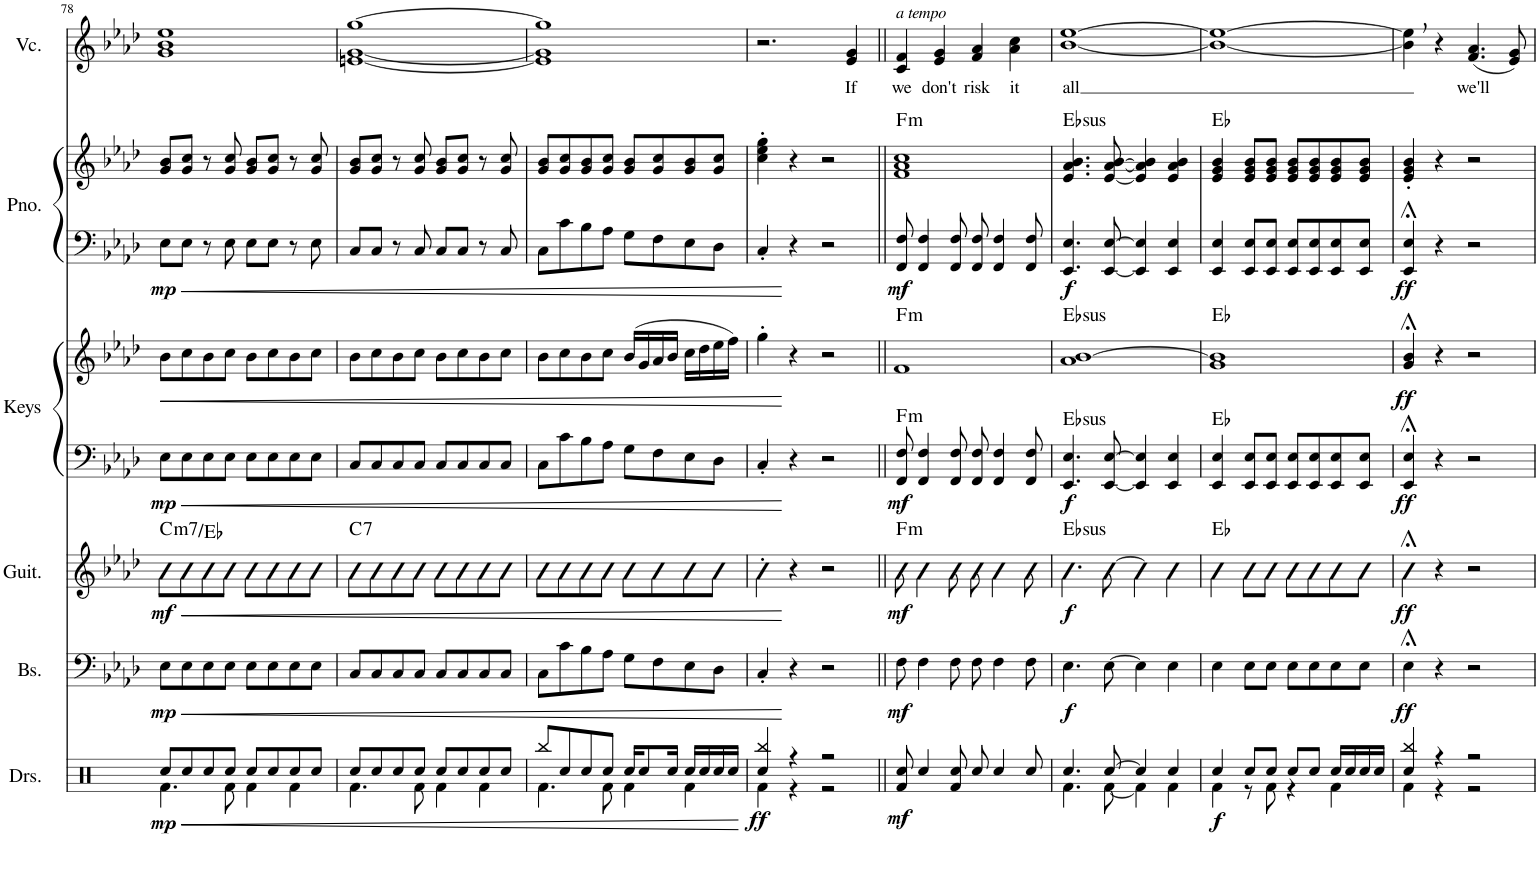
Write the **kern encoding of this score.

**kern	**dynam	**kern	**dynam	**harte	**kern	**kern	**dynam	**harte	**kern	**kern	**dynam	**harte	**kern	**text	**kern	**text
*part6	*part6	*part5	*part5	*part5	*part4	*part4	*part4	*part4	*part3	*part3	*part3	*part3	*part2	*part2	*part1	*part1
*staff8	*staff8	*staff7	*staff7	*	*staff6	*staff5	*staff5/6	*	*staff4	*staff3	*staff3/4	*	*staff2	*staff2	*staff1	*staff1
*I"Bass	*	*I"Guitar	*	*	*I"Keyboards	*	*	*	*I"Piano	*	*	*	*I"BACK Vocal	*	*I"Vocal	*
*I'Bs.	*	*I'Guit.	*	*	*I'Keys	*	*	*	*I'Pno.	*	*	*	*I'Bk.	*	*I'Vc.	*
!!LO:PB:g=z
*clefF4	*	*clefG2	*	*	*clefF4	*clefG2	*	*	*clefF4	*clefG2	*	*	*clefG2	*	*clefG2	*
*Trd7c12	*	*Trd7c12	*	*	*	*	*	*	*	*	*	*	*	*	*	*
*k[b-e-a-d-]	*	*k[b-e-a-d-]	*	*	*k[b-e-a-d-]	*k[b-e-a-d-]	*	*	*k[b-e-a-d-]	*k[b-e-a-d-]	*	*	*k[b-e-a-d-]	*	*k[b-e-a-d-]	*
*M4/4	*	*M4/4	*	*	*M4/4	*M4/4	*	*	*M4/4	*M4/4	*	*	*M4/4	*	*M4/4	*
=78	=78	=78	=78	=78	=78	=78	=78	=78	=78	=78	=78	=78	=78	=78	=78	=78
!	!LO:HP:b	!	!LO:HP:b	!	!	!	!LO:HP:b	!	!	!	!	!	!	!	!	!
*	*	*	*	*	*	*	*	*	*	*	*	*	*	*	*^	*
!	!LO:DY:n=1:b	!	!LO:DY:n=1:b	!LO:H:kt=m7	!	!	!LO:DY:n=1:b=2	!	!	!	!LO:DY:b=2	!	!	!	!	!	!
8E-\L	< mp	8e-\L	< mf	C:min7/b3	8E-\L	8b-\L	< mp	.	8E-\L	8g/ 8b-/L	mp	.	1r	.	1ee-	1g 1b-	.
8E-\	.	8e-\	.	.	8E-\	8cc\	.	.	8E-\J	8g/ 8cc/J	.	.	.	.	.	.	.
8E-\	.	8e-\	.	.	8E-\	8b-\	.	.	8r	8r	.	.	.	.	.	.	.
8E-\J	.	8e-\J	.	.	8E-\J	8cc\J	.	.	8E-\	8g/ 8cc/	.	.	.	.	.	.	.
8E-\L	.	8e-\L	.	.	8E-\L	8b-\L	.	.	8E-\L	8g/ 8b-/L	.	.	.	.	.	.	.
8E-\	.	8e-\	.	.	8E-\	8cc\	.	.	8E-\J	8g/ 8cc/J	.	.	.	.	.	.	.
8E-\	.	8e-\	.	.	8E-\	8b-\	.	.	8r	8r	.	.	.	.	.	.	.
8E-\J	.	8e-\J	.	.	8E-\J	8cc\J	.	.	8E-\	8g/ 8cc/	.	.	.	.	.	.	.
=79	=79	=79	=79	=79	=79	=79	=79	=79	=79	=79	=79	=79	=79	=79	=79	=79	=79
!	!	!	!	!LO:H:kt=7	!	!	!	!	!	!	!	!	!	!	!	!	!
8C/L	.	8c\L	.	C:7	8C/L	8b-\L	.	.	8C/L	8g/ 8b-/L	.	.	1r	.	[1gg	[1en [1g	.
8C/	.	8c\	.	.	8C/	8cc\	.	.	8C/J	8g/ 8cc/J	.	.	.	.	.	.	.
8C/	.	8c\	.	.	8C/	8b-\	.	.	8r	8r	.	.	.	.	.	.	.
8C/J	.	8c\J	.	.	8C/J	8cc\J	.	.	8C/	8g/ 8cc/	.	.	.	.	.	.	.
8C/L	.	8c\L	.	.	8C/L	8b-\L	.	.	8C/L	8g/ 8b-/L	.	.	.	.	.	.	.
8C/	.	8c\	.	.	8C/	8cc\	.	.	8C/J	8g/ 8cc/J	.	.	.	.	.	.	.
8C/	.	8c\	.	.	8C/	8b-\	.	.	8r	8r	.	.	.	.	.	.	.
8C/J	.	8c\J	.	.	8C/J	8cc\J	.	.	8C/	8g/ 8cc/	.	.	.	.	.	.	.
=80	=80	=80	=80	=80	=80	=80	=80	=80	=80	=80	=80	=80	=80	=80	=80	=80	=80
8C\L	.	8cc\L	.	.	8C\L	8b-\L	.	.	8C\L	8g/ 8b-/L	.	.	1r	.	1gg]	1e] 1g]	.
8c\	.	8cc\	.	.	8c\	8cc\	.	.	8c\	8g/ 8cc/	.	.	.	.	.	.	.
8B-\	.	8cc\	.	.	8B-\	8b-\	.	.	8B-\	8g/ 8b-/	.	.	.	.	.	.	.
8A-\J	.	8cc\J	.	.	8A-\J	8cc\J	.	.	8A-\J	8g/ 8cc/J	.	.	.	.	.	.	.
8G\L	.	8cc\L	.	.	8G\L	(16b-/LL	.	.	8G\L	8g/ 8b-/L	.	.	.	.	.	.	.
.	.	.	.	.	.	16g/	.	.	.	.	.	.	.	.	.	.	.
8F\	.	8cc\	.	.	8F\	16a-/	.	.	8F\	8g/ 8cc/	.	.	.	.	.	.	.
.	.	.	.	.	.	16b-/JJ	.	.	.	.	.	.	.	.	.	.	.
8E-\	.	8cc\	.	.	8E-\	16cc\LL	.	.	8E-\	8g/ 8b-/	.	.	.	.	.	.	.
.	.	.	.	.	.	16dd-\	.	.	.	.	.	.	.	.	.	.	.
8D-\J	.	8cc\J	.	.	8D-\J	16ee-\	.	.	8D-\J	8g/ 8cc/J	.	.	.	.	.	.	.
.	.	.	.	.	.	16ff\JJ)	.	.	.	.	.	.	.	.	.	.	.
*	*	*	*	*	*	*	*	*	*	*	*	*	*	*	*v	*v	*
=81	=81	=81	=81	=81	=81	=81	=81	=81	=81	=81	=81	=81	=81	=81	=81	=81
4C'/	.	4cc'\	.	.	4C'/	4gg'\	.	.	4C'/	4cc\' 4ee-\' 4gg\'	.	.	1r	.	2.r	.
4r	[	4r	[	.	4r	4r	[	.	4r	4r	.	.	.	.	.	.
2r	.	2r	.	.	2r	2r	.	.	2r	2r	.	.	.	.	.	.
!	!	!	!	!	!	!	!	!	!	!	!	!	!	!	!	!LO:LY:b
.	.	.	.	.	.	.	.	.	.	.	.	.	.	.	4e-/ 4g/	If
=82||	=82||	=82||	=82||	=82||	=82||	=82||	=82||	=82||	=82||	=82||	=82||	=82||	=82||	=82||	=82||	=82||
!	!	!	!	!	!	!	!	!	!	!	!	!	!	!	!LO:TX:a:i:t=a tempo	!
!	!LO:DY:b	!	!LO:DY:b	!LO:H:kt=m	!	!	!LO:DY:b=2	!LO:H:n=1:kt=m	!	!	!LO:DY:b=2	!	!	!	!	!LO:LY:b
!	!	!	!	!	!	!	!	!LO:H:n=2:kt=m	!	!	!	!LO:H:kt=m	!	!	!	!
8F\	mf	8f\	mf	F:min	8FF/ 8F/	1f	mf	F:min F:min	8FF/ 8F/	1f 1a- 1cc	mf	F:min	4d-	we	4c/ 4f/	we
4F\	.	4f\	.	.	4FF/ 4F/	.	.	.	4FF/ 4F/	.	.	.	.	.	.	.
!	!	!	!	!	!	!	!	!	!	!	!	!	!	!	!	!LO:LY:b
.	.	.	.	.	.	.	.	.	.	.	.	.	4e-	don't	4e-/ 4g/	don't
8F\	.	8f\	.	.	8FF/ 8F/	.	.	.	8FF/ 8F/	.	.	.	.	.	.	.
!	!	!	!	!	!	!	!	!	!	!	!	!	!	!	!	!LO:LY:b
8F\	.	8f\	.	.	8FF/ 8F/	.	.	.	8FF/ 8F/	.	.	.	4f	risk	4f/ 4a-/	risk
4F\	.	4f\	.	.	4FF/ 4F/	.	.	.	4FF/ 4F/	.	.	.	.	.	.	.
!	!	!	!	!	!	!	!	!	!	!	!	!	!	!	!	!LO:LY:b
.	.	.	.	.	.	.	.	.	.	.	.	.	4a-	it	4a-\ 4cc\	it
8F\	.	8f\	.	.	8FF/ 8F/	.	.	.	8FF/ 8F/	.	.	.	.	.	.	.
=83	=83	=83	=83	=83	=83	=83	=83	=83	=83	=83	=83	=83	=83	=83	=83	=83
!	!LO:DY:b	!	!LO:DY:b	!LO:H:kt=sus	!	!	!LO:DY:b=2	!LO:H:n=1:kt=sus	!	!	!LO:DY:b=2	!	!	!	!	!LO:LY:b
!	!	!	!	!	!	!	!	!LO:H:n=2:kt=sus	!	!	!	!LO:H:kt=sus	!	!	!	!
4.E-\	f	4.e-\	f	Eb:sus4	4.EE-/ 4.E-/	1a- [1b-	f	Eb:sus4 Eb:sus4	4.EE-/ 4.E-/	4.e-/ 4.a-/ 4.b-/	f	Eb:sus4	[1b-	all	[1b- [1ee-	all
[8E-\	.	[8e-\	.	.	[8EE-/ [8E-/	.	.	.	[8EE-/ [8E-/	[8e-/ [8a-/ [8b-/	.	.	.	.	.	.
4E-\]	.	4e-\]	.	.	4EE-/] 4E-/]	.	.	.	4EE-/] 4E-/]	4e-/] 4a-/] 4b-/]	.	.	.	.	.	.
4E-\	.	4e-\	.	.	4EE-/ 4E-/	.	.	.	4EE-/ 4E-/	4e-/ 4a-/ 4b-/	.	.	.	.	.	.
=84	=84	=84	=84	=84	=84	=84	=84	=84	=84	=84	=84	=84	=84	=84	=84	=84
4E-\	.	4e-\	.	Eb:maj	4EE-/ 4E-/	1g 1b-]	.	Eb:maj Eb:maj	4EE-/ 4E-/	4e-/ 4g/ 4b-/	.	Eb:maj	1b-_	.	1b-_ 1ee-_	.
8E-\L	.	8e-\L	.	.	8EE-/ 8E-/L	.	.	.	8EE-/ 8E-/L	8e-/ 8g/ 8b-/L	.	.	.	.	.	.
8E-\J	.	8e-\J	.	.	8EE-/ 8E-/J	.	.	.	8EE-/ 8E-/J	8e-/ 8g/ 8b-/J	.	.	.	.	.	.
8E-\L	.	8e-\L	.	.	8EE-/ 8E-/L	.	.	.	8EE-/ 8E-/L	8e-/ 8g/ 8b-/L	.	.	.	.	.	.
8E-\	.	8e-\	.	.	8EE-/ 8E-/	.	.	.	8EE-/ 8E-/	8e-/ 8g/ 8b-/	.	.	.	.	.	.
8E-\	.	8e-\	.	.	8EE-/ 8E-/	.	.	.	8EE-/ 8E-/	8e-/ 8g/ 8b-/	.	.	.	.	.	.
8E-\J	.	8e-\J	.	.	8EE-/ 8E-/J	.	.	.	8EE-/ 8E-/J	8e-/ 8g/ 8b-/J	.	.	.	.	.	.
=85	=85	=85	=85	=85	=85	=85	=85	=85	=85	=85	=85	=85	=85	=85	=85	=85
!	!LO:DY:b	!	!LO:DY:b	!	!	!	!LO:DY:b=2	!	!	!	!	!	!	!	!	!
!	!	!	!	!	!	!	!LO:DY:n=1:b	!	!	!	!LO:DY:b=2	!	!	!	!	!
4E-;<\	ff	4e-;<\	ff	.	4EE-/;< 4E-/;<	4g/;< 4b-/;<	ff ff	.	4EE-/;< 4E-/;<	4e-/' 4g/' 4b-/'	ff	.	4b-]	.	4b-\], 4ee-\],	.
4r	.	4r	.	.	4r	4r	.	.	4r	4r	.	.	4r	.	4r	.
!	!	!	!	!	!	!	!	!	!	!	!	!	!	!	!	!LO:LY:b
2r	.	2r	.	.	2r	2r	.	.	2r	2r	.	.	(4.f	we'll	(4.f/ 4.a-/	we'll
.	.	.	.	.	.	.	.	.	.	.	.	.	8e-)	.	8e-/ 8g/)	.
=	=	=	=	=	=	=	=	=	=	=	=	=	=	=	=	=
*-	*-	*-	*-	*-	*-	*-	*-	*-	*-	*-	*-	*-	*-	*-	*-	*-
